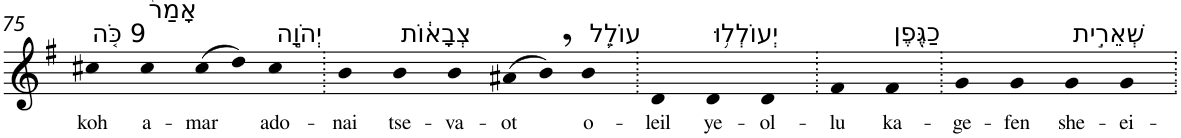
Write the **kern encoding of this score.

**kern	**text
*part1	*part1
*staff1	*staff1
*I"Piano	*
*I'Pno	*
!!LO:PB:g=z
*clefG2	*
*k[f#]	*
*G:	*
=75	=75
!LO:TX:a:t=9 כֹּ֤ה	!
!	!LO:LY:b
4cc#X	koh
!LO:TX:a:t=אָמַר֙	!
!	!LO:LY:b
4cc#	a-
!	!LO:LY:b
(>8cc#	-mar
8dd)	.
!LO:TX:a:t=יְהֹוָ֣ה	!
!	!LO:LY:b
4cc#	ado-
=76.	=76.
!	!LO:LY:b
4b	-nai
!LO:TX:a:t=צְבָא֔וֹת	!
!	!LO:LY:b
4b	tse-
!	!LO:LY:b
4b	-va-
!	!LO:LY:b
(>8a#X	-ot
8b,)	.
!LO:TX:a:t=עוֹלֵ֛ל	!
!	!LO:LY:b
4b	o-
=77.	=77.
!	!LO:LY:b
4d	-leil
!LO:TX:a:t=יְעוֹלְל֥וּ	!
!	!LO:LY:b
4d	ye-
!	!LO:LY:b
4d	-ol-
=78.	=78.
!	!LO:LY:b
4f#	-lu
!LO:TX:a:t=כַגֶּ֖פֶן	!
!	!LO:LY:b
4f#	ka-
=79.	=79.
!	!LO:LY:b
4g	-ge-
!	!LO:LY:b
4g	-fen
!LO:TX:a:t=שְׁאֵרִ֣ית	!
!	!LO:LY:b
4g	she-
!	!LO:LY:b
4g	-ei-
=.	=.
*-	*-
